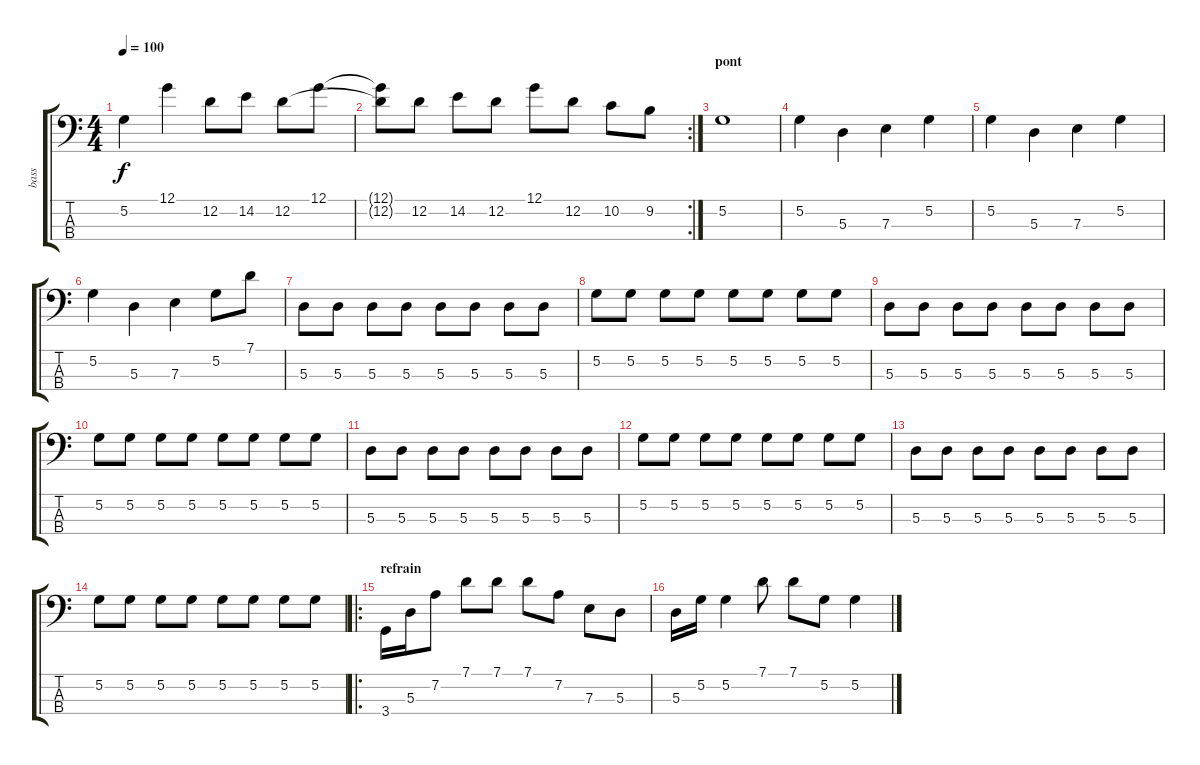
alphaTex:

\track ("bass" "bass") {instrument electricbasspick}
\staff {score tabs}
\tuning (G2 D2 A1 E1) {hide}
\ts (4 4)
\tempo 100
\clef f4
\ks c
5.2.4{dy f} 12.1.4 12.2.8 14.2.8 12.2.8 12.1.8 |
\rc 2
(12.1{t} 12.2{t}).8 12.2.8 14.2.8 12.2.8 12.1.8 12.2.8 10.2.8 9.2.8 |
\section ("" "pont")
5.2.1 |
5.2.4 5.3.4 7.3.4 5.2.4 |
5.2.4 5.3.4 7.3.4 5.2.4 |
5.2.4 5.3.4 7.3.4 5.2.8 7.1.8 |
5.3.8 5.3.8 5.3.8 5.3.8 5.3.8 5.3.8 5.3.8 5.3.8 |
5.2.8 5.2.8 5.2.8 5.2.8 5.2.8 5.2.8 5.2.8 5.2.8 |
5.3.8 5.3.8 5.3.8 5.3.8 5.3.8 5.3.8 5.3.8 5.3.8 |
5.2.8 5.2.8 5.2.8 5.2.8 5.2.8 5.2.8 5.2.8 5.2.8 |
5.3.8 5.3.8 5.3.8 5.3.8 5.3.8 5.3.8 5.3.8 5.3.8 |
5.2.8 5.2.8 5.2.8 5.2.8 5.2.8 5.2.8 5.2.8 5.2.8 |
5.3.8 5.3.8 5.3.8 5.3.8 5.3.8 5.3.8 5.3.8 5.3.8 |
5.2.8 5.2.8 5.2.8 5.2.8 5.2.8 5.2.8 5.2.8 5.2.8 |
\ro
\section ("" "refrain")
3.4.16 5.3.16 7.2.8 7.1.8 7.1.8 7.1.8 7.2.8 7.3.8 5.3.8 |
5.3.16 5.2.16 5.2.4 7.1.8 7.1.8 5.2.8 5.2.4
